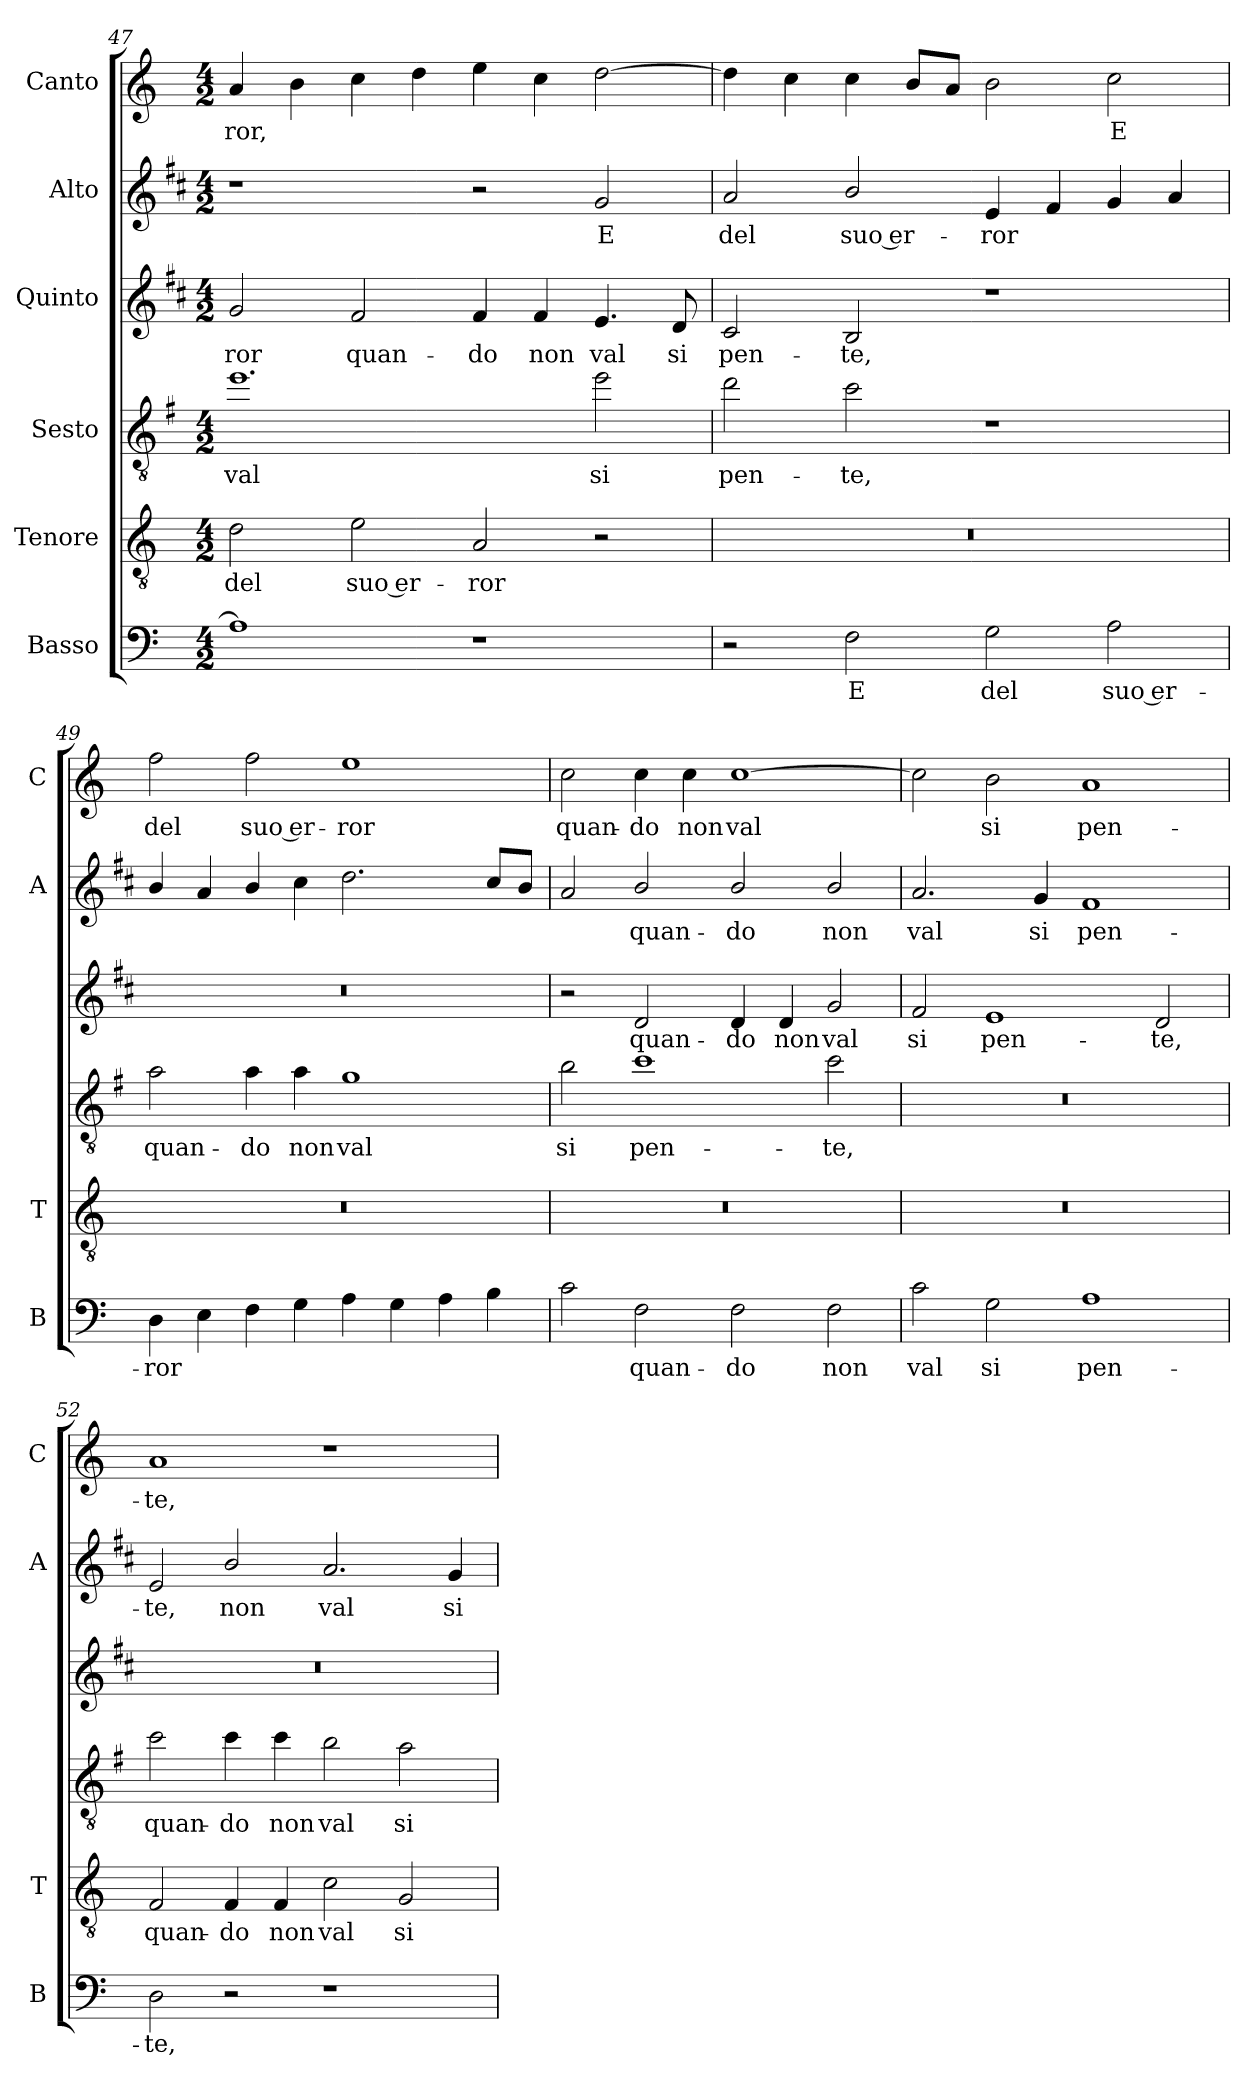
**kern	**text	**kern	**text	**kern	**text	**kern	**text	**kern	**text	**kern	**text
*part6	*part6	*part5	*part5	*part4	*part4	*part3	*part3	*part2	*part2	*part1	*part1
*staff6	*staff6	*staff5	*staff5	*staff4	*staff4	*staff3	*staff3	*staff2	*staff2	*staff1	*staff1
*I"Basso	*	*I"Tenore	*	*I"Sesto	*	*I"Quinto	*	*I"Alto	*	*I"Canto	*
*I'B	*	*I'T	*	*	*	*	*	*I'A	*	*I'C	*
*clefF4	*	*clefGv2	*	*clefGv2	*	*clefG2	*	*clefG2	*	*clefG2	*
*	*	*	*	*ITrd4c7	*	*ITrd1c2	*	*ITrd1c2	*	*	*
*k[]	*	*k[]	*	*k[]	*	*k[]	*	*k[]	*	*k[]	*
*C:	*	*C:	*	*C:	*	*C:	*	*C:	*	*C:	*
*M4/2	*	*M4/2	*	*M4/2	*	*M4/2	*	*M4/2	*	*M4/2	*
=47	=47	=47	=47	=47	=47	=47	=47	=47	=47	=47	=47
!	!	!	!LO:LY:b	!	!LO:LY:b	!	!LO:LY:b	!	!	!	!LO:LY:b
1A]	.	2d\	del	1.a	val	2f/	-ror	1r	.	4a/	-ror,
.	.	.	.	.	.	.	.	.	.	4b\	.
!	!	!	!LO:LY:b	!	!	!	!LO:LY:b	!	!	!	!
.	.	2e\	suo er-	.	.	2e/	quan-	.	.	4cc\	.
.	.	.	.	.	.	.	.	.	.	4dd\	.
!	!	!	!LO:LY:b	!	!	!	!LO:LY:b	!	!	!	!
1r	.	2A/	-ror	.	.	4e/	-do	2r	.	4ee\	.
!	!	!	!	!	!	!	!LO:LY:b	!	!	!	!
.	.	.	.	.	.	4e/	non	.	.	4cc\	.
!	!	!	!	!	!LO:LY:b	!	!LO:LY:b	!	!LO:LY:b	!	!
.	.	2r	.	2a\	si	4.d/	val	2f/	E	[2dd\	.
!	!	!	!	!	!	!	!LO:LY:b	!	!	!	!
.	.	.	.	.	.	8c/	si	.	.	.	.
=48	=48	=48	=48	=48	=48	=48	=48	=48	=48	=48	=48
!	!	!	!	!	!LO:LY:b	!	!LO:LY:b	!	!LO:LY:b	!	!
2r	.	0r	.	2g\	pen-	2B/	pen-	2g/	del	4dd\]	.
.	.	.	.	.	.	.	.	.	.	4cc\	.
!	!LO:LY:b	!	!	!	!LO:LY:b	!	!LO:LY:b	!	!LO:LY:b	!	!
2F\	E	.	.	2f\	-te,	2A/	-te,	2a/	suo er-	4cc\	.
.	.	.	.	.	.	.	.	.	.	8b/L	.
.	.	.	.	.	.	.	.	.	.	8a/J	.
!	!LO:LY:b	!	!	!	!	!	!	!	!LO:LY:b	!	!
2G\	del	.	.	1r	.	1r	.	4d/	-ror	2b\	.
.	.	.	.	.	.	.	.	4e/	.	.	.
!	!LO:LY:b	!	!	!	!	!	!	!	!	!	!LO:LY:b
2A\	suo er-	.	.	.	.	.	.	4f/	.	2cc\	E
.	.	.	.	.	.	.	.	4g/	.	.	.
!!LO:PB:g=z
=49	=49	=49	=49	=49	=49	=49	=49	=49	=49	=49	=49
!	!LO:LY:b	!	!	!	!LO:LY:b	!	!	!	!	!	!LO:LY:b
4D\	-ror	0r	.	2d\	quan-	0r	.	4a/	.	2ff\	del
4E\	.	.	.	.	.	.	.	4g/	.	.	.
!	!	!	!	!	!LO:LY:b	!	!	!	!	!	!LO:LY:b
4F\	.	.	.	4d\	-do	.	.	4a/	.	2ff\	suo er-
!	!	!	!	!	!LO:LY:b	!	!	!	!	!	!
4G\	.	.	.	4d\	non	.	.	4b\	.	.	.
!	!	!	!	!	!LO:LY:b	!	!	!	!	!	!LO:LY:b
4A\	.	.	.	1c	val	.	.	2.cc\	.	1ee	-ror
4G\	.	.	.	.	.	.	.	.	.	.	.
4A\	.	.	.	.	.	.	.	.	.	.	.
4B\	.	.	.	.	.	.	.	8b/L	.	.	.
.	.	.	.	.	.	.	.	8a/J	.	.	.
=50	=50	=50	=50	=50	=50	=50	=50	=50	=50	=50	=50
!	!	!	!	!	!LO:LY:b	!	!	!	!	!	!LO:LY:b
2c\	.	0r	.	2e\	si	2r	.	2g/	.	2cc\	quan-
!	!LO:LY:b	!	!	!	!LO:LY:b	!	!LO:LY:b	!	!LO:LY:b	!	!LO:LY:b
2F\	quan-	.	.	1f	pen-	2c/	quan-	2a/	quan-	4cc\	-do
!	!	!	!	!	!	!	!	!	!	!	!LO:LY:b
.	.	.	.	.	.	.	.	.	.	4cc\	non
!	!LO:LY:b	!	!	!	!	!	!LO:LY:b	!	!LO:LY:b	!	!LO:LY:b
2F\	-do	.	.	.	.	4c/	-do	2a/	-do	[1cc	val
!	!	!	!	!	!	!	!LO:LY:b	!	!	!	!
.	.	.	.	.	.	4c/	non	.	.	.	.
!	!LO:LY:b	!	!	!	!LO:LY:b	!	!LO:LY:b	!	!LO:LY:b	!	!
2F\	non	.	.	2f\	-te,	2f/	val	2a/	non	.	.
=51	=51	=51	=51	=51	=51	=51	=51	=51	=51	=51	=51
!	!LO:LY:b	!	!	!	!	!	!LO:LY:b	!	!LO:LY:b	!	!
2c\	val	0r	.	0r	.	2e/	si	2.g/	val	2cc\]	.
!	!LO:LY:b	!	!	!	!	!	!LO:LY:b	!	!	!	!LO:LY:b
2G\	si	.	.	.	.	1d	pen-	.	.	2b\	si
!	!	!	!	!	!	!	!	!	!LO:LY:b	!	!
.	.	.	.	.	.	.	.	4f/	si	.	.
!	!LO:LY:b	!	!	!	!	!	!	!	!LO:LY:b	!	!LO:LY:b
1A	pen-	.	.	.	.	.	.	1e	pen-	1a	pen-
!	!	!	!	!	!	!	!LO:LY:b	!	!	!	!
.	.	.	.	.	.	2c/	-te,	.	.	.	.
=52	=52	=52	=52	=52	=52	=52	=52	=52	=52	=52	=52
!	!LO:LY:b	!	!LO:LY:b	!	!LO:LY:b	!	!	!	!LO:LY:b	!	!LO:LY:b
2D\	-te,	2F/	quan-	2f\	quan-	0r	.	2d/	-te,	1a	-te,
!	!	!	!LO:LY:b	!	!LO:LY:b	!	!	!	!LO:LY:b	!	!
2r	.	4F/	-do	4f\	-do	.	.	2a/	non	.	.
!	!	!	!LO:LY:b	!	!LO:LY:b	!	!	!	!	!	!
.	.	4F/	non	4f\	non	.	.	.	.	.	.
!	!	!	!LO:LY:b	!	!LO:LY:b	!	!	!	!LO:LY:b	!	!
1r	.	2c\	val	2e\	val	.	.	2.g/	val	1r	.
!	!	!	!LO:LY:b	!	!LO:LY:b	!	!	!	!	!	!
.	.	2G/	si	2d\	si	.	.	.	.	.	.
!	!	!	!	!	!	!	!	!	!LO:LY:b	!	!
.	.	.	.	.	.	.	.	4f/	si	.	.
=	=	=	=	=	=	=	=	=	=	=	=
*-	*-	*-	*-	*-	*-	*-	*-	*-	*-	*-	*-
